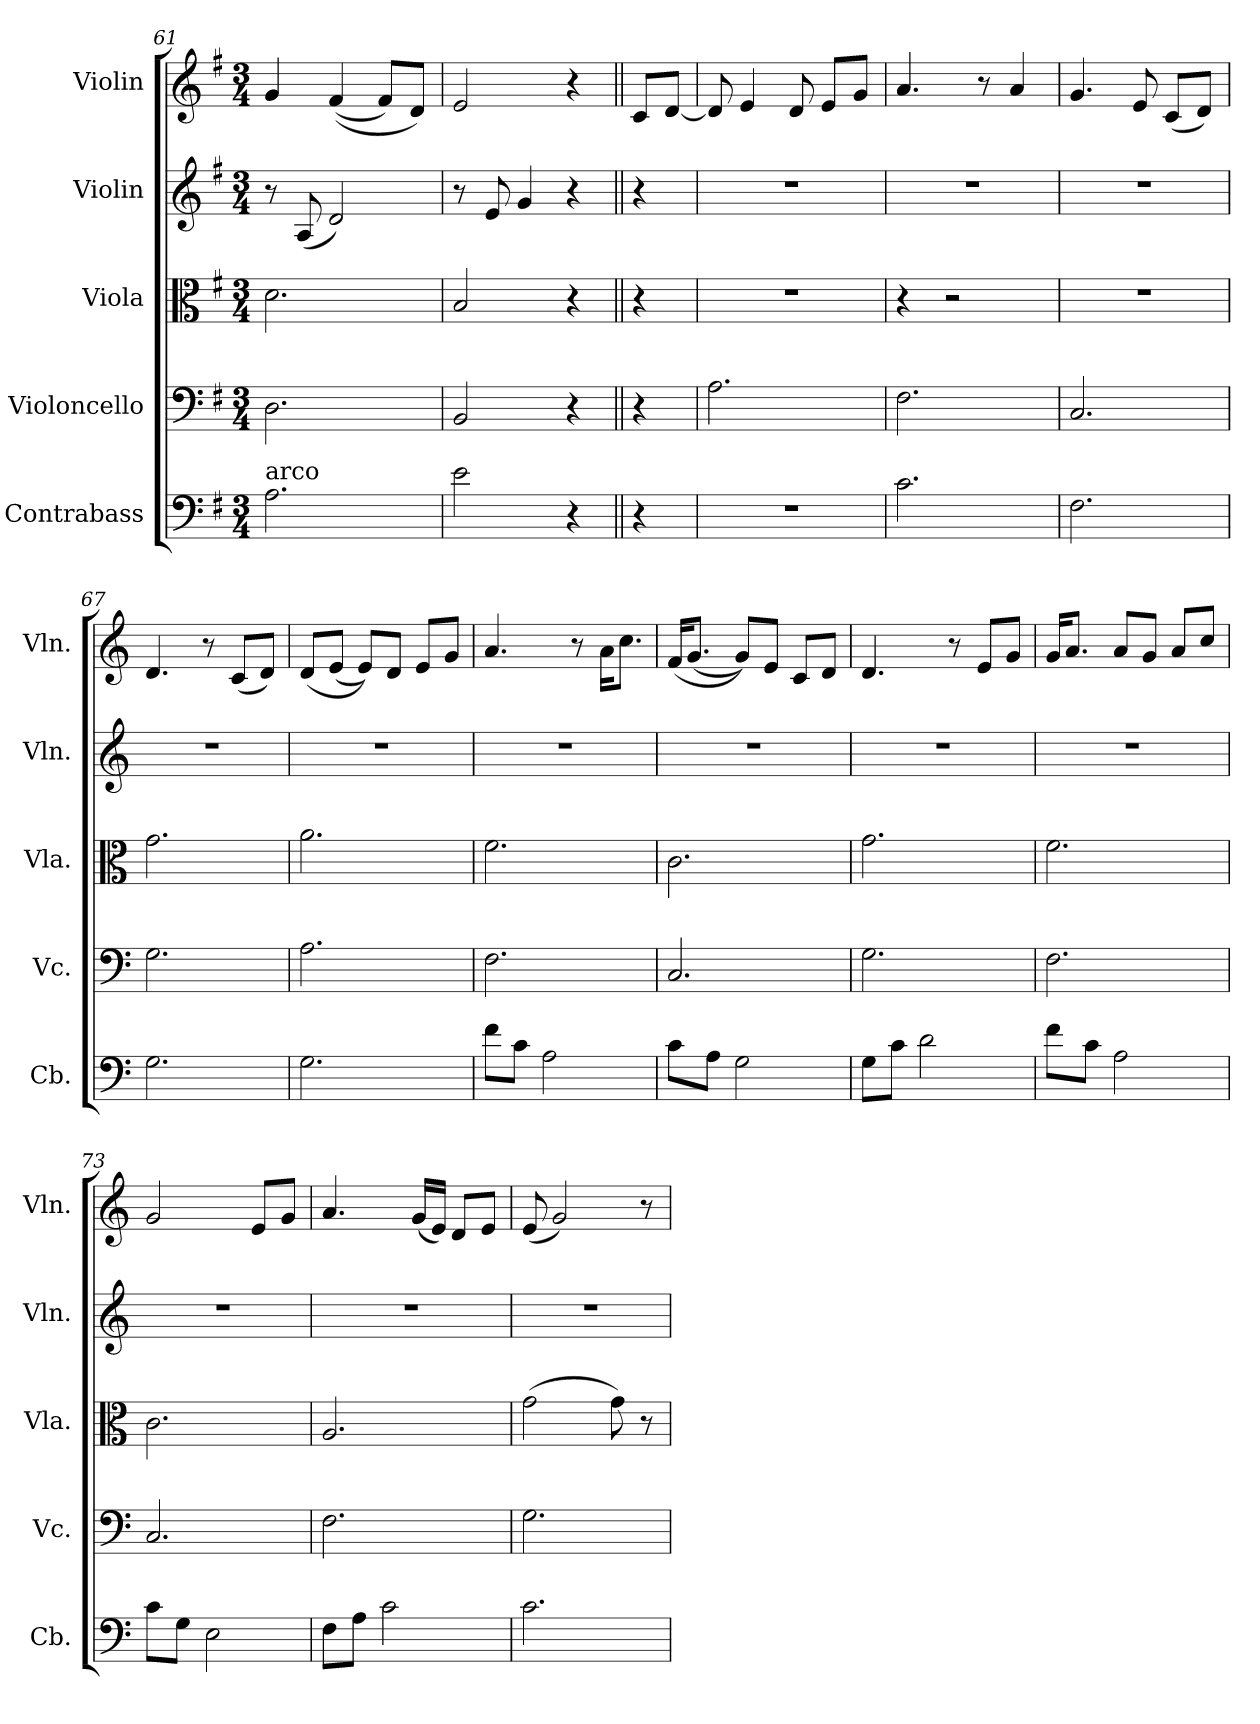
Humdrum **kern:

**kern	**kern	**kern	**kern	**kern
*part5	*part4	*part3	*part2	*part1
*staff5	*staff4	*staff3	*staff2	*staff1
*I"Contrabass	*I"Violoncello	*I"Viola	*I"Violin	*I"Violin
*I'Cb.	*I'Vc.	*I'Vla.	*I'Vln.	*I'Vln.
*clefF4	*clefF4	*clefC3	*clefG2	*clefG2
*ITrd7c12	*	*	*	*
*k[f#]	*k[f#]	*k[f#]	*k[f#]	*k[f#]
*M3/4	*M3/4	*M3/4	*M3/4	*M3/4
=61	=61	=61	=61	=61
!LO:TX:a:t=arco	!	!	!	!
2.AA\	2.D\	2.d\	8r	4g/
.	.	.	(<8A/	.
.	.	.	2d/)	(<(<4f#/
.	.	.	.	8f#/L)
.	.	.	.	8d/J)
=62	=62	=62	=62	=62
2E\	2BB/	2B/	8r	2e/
.	.	.	8e/	.
.	.	.	4g/	.
4r	4r	4r	4r	4r
=63||	=63||	=63||	=63||	=63||
*k[]	*k[]	*k[]	*k[]	*k[]
*	*	*	*	*MM60
4r	4r	4r	4r	8c/L
.	.	.	.	[8d/J
=64	=64	=64	=64	=64
2.r	2.A\	2.r	2.r	8d/]
.	.	.	.	4e/
.	.	.	.	8d/
.	.	.	.	8e/L
.	.	.	.	8g/J
=65	=65	=65	=65	=65
2.C\	2.F\	4r	2.r	4.a/
.	.	2r	.	.
.	.	.	.	8r
.	.	.	.	4a/
=66	=66	=66	=66	=66
2.FF\	2.C/	2.r	2.r	4.g/
.	.	.	.	8e/
.	.	.	.	(<8c/L
.	.	.	.	8d/J)
=67	=67	=67	=67	=67
2.GG\	2.G\	2.g\	2.r	4.d/
.	.	.	.	8r
.	.	.	.	(<8c/L
.	.	.	.	8d/J)
!!LO:PB:g=z
=68	=68	=68	=68	=68
2.GG\	2.A\	2.a\	2.r	(<8d/L
.	.	.	.	(<8e/J
.	.	.	.	8e/L))
.	.	.	.	8d/J
.	.	.	.	8e/L
.	.	.	.	8g/J
=69	=69	=69	=69	=69
8F\L	2.F\	2.f\	2.r	4.a/
8C\J	.	.	.	.
2AA\	.	.	.	.
.	.	.	.	8r
.	.	.	.	16a\KL
.	.	.	.	8.cc\J
=70	=70	=70	=70	=70
8C\L	2.C/	2.c\	2.r	(<16f/KL
.	.	.	.	(<8.g/J
8AA\J	.	.	.	.
2GG\	.	.	.	8g/L))
.	.	.	.	8e/J
.	.	.	.	8c/L
.	.	.	.	8d/J
=71	=71	=71	=71	=71
8GG\L	2.G\	2.g\	2.r	4.d/
8C\J	.	.	.	.
2D\	.	.	.	.
.	.	.	.	8r
.	.	.	.	8e/L
.	.	.	.	8g/J
=72	=72	=72	=72	=72
8F\L	2.F\	2.f\	2.r	16g/KL
.	.	.	.	8.a/J
8C\J	.	.	.	.
2AA\	.	.	.	8a/L
.	.	.	.	8g/J
.	.	.	.	8a/L
.	.	.	.	8cc/J
=73	=73	=73	=73	=73
8C\L	2.C/	2.c\	2.r	2g/
8GG\J	.	.	.	.
2EE\	.	.	.	.
.	.	.	.	8e/L
.	.	.	.	8g/J
=74	=74	=74	=74	=74
8FF\L	2.F\	2.A/	2.r	4.a/
8AA\J	.	.	.	.
2C\	.	.	.	.
.	.	.	.	(<16g/LL
.	.	.	.	16e/JJ)
.	.	.	.	8d/L
.	.	.	.	8e/J
!!LO:LB:g=z
=75	=75	=75	=75	=75
2.C\	2.G\	(>2g\	2.r	(<8e/
.	.	.	.	2g/)
.	.	8g\)	.	.
.	.	8r	.	8r
=	=	=	=	=
*-	*-	*-	*-	*-
